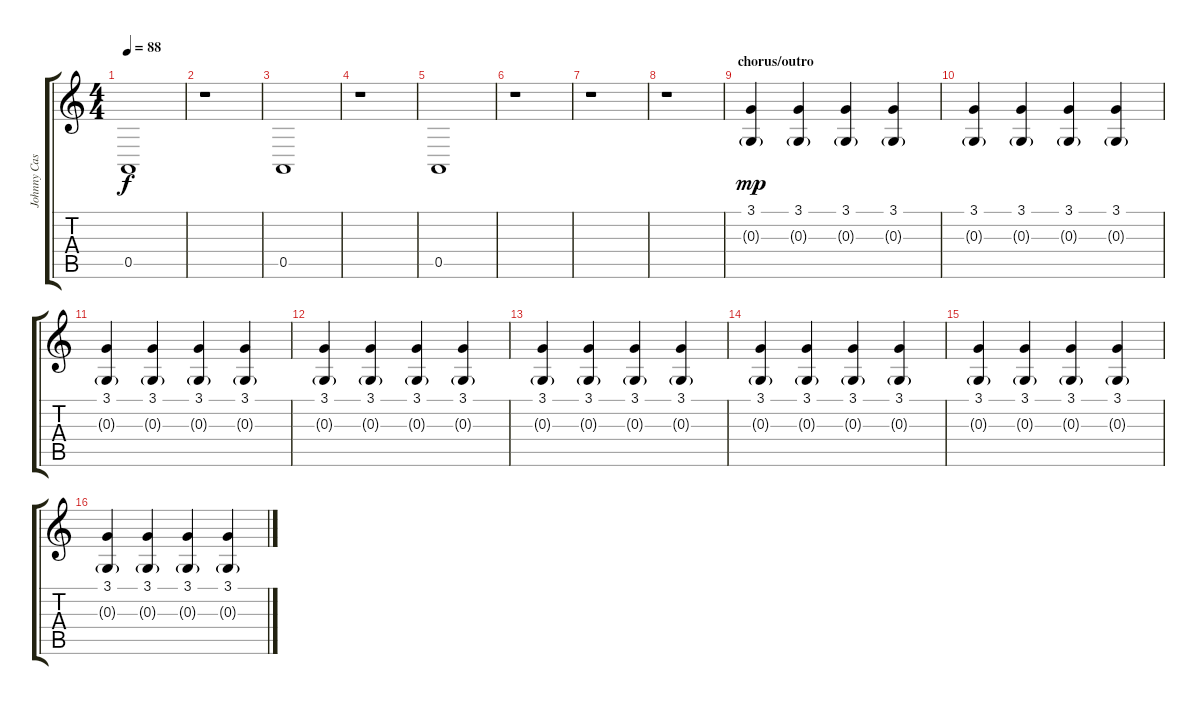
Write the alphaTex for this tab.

\track ("Johnny Cash - Piano RH" "Johnny Cas") {instrument acousticgrandpiano}
\staff {score tabs}
\tuning (E4 B3 G3 D3 A2 E2) {hide}
\ts (4 4)
\tempo 88
\clef g2
\ks c
0.5.1{dy f} |
r.1 |
0.5.1 |
r.1 |
0.5.1 |
r.1 |
r.1 |
r.1 |
\section ("" "chorus/outro")
(3.1 0.3{g}).4{dy mp} (3.1 0.3{g}).4 (3.1 0.3{g}).4 (3.1 0.3{g}).4 |
(3.1 0.3{g}).4 (3.1 0.3{g}).4 (3.1 0.3{g}).4 (3.1 0.3{g}).4 |
(3.1 0.3{g}).4 (3.1 0.3{g}).4 (3.1 0.3{g}).4 (3.1 0.3{g}).4 |
(3.1 0.3{g}).4 (3.1 0.3{g}).4 (3.1 0.3{g}).4 (3.1 0.3{g}).4 |
(3.1 0.3{g}).4 (3.1 0.3{g}).4 (3.1 0.3{g}).4 (3.1 0.3{g}).4 |
(3.1 0.3{g}).4 (3.1 0.3{g}).4 (3.1 0.3{g}).4 (3.1 0.3{g}).4 |
(3.1 0.3{g}).4 (3.1 0.3{g}).4 (3.1 0.3{g}).4 (3.1 0.3{g}).4 |
(3.1 0.3{g}).4 (3.1 0.3{g}).4 (3.1 0.3{g}).4 (3.1 0.3{g}).4
